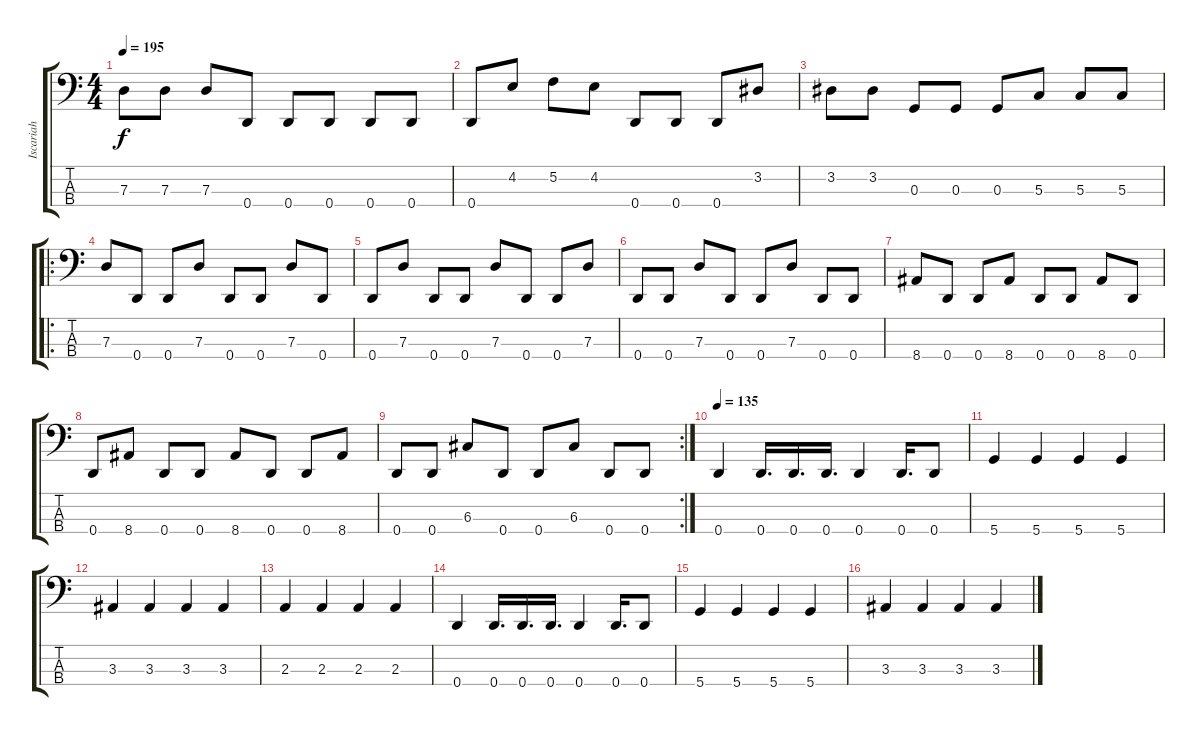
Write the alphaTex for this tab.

\track ("Iscariah" "Iscariah") {instrument electricbassfinger}
\staff {score tabs}
\tuning (F2 C2 G1 D1) {hide}
\ts (4 4)
\tempo 195
\clef f4
\ks c
7.3.8{dy f} 7.3.8 7.3.8 0.4.8 0.4.8 0.4.8 0.4.8 0.4.8 |
0.4.8 4.2.8 5.2.8 4.2.8 0.4.8 0.4.8 0.4.8 3.2.8 |
3.2.8 3.2.8 0.3.8 0.3.8 0.3.8 5.3.8 5.3.8 5.3.8 |
\ro
7.3.8 0.4.8 0.4.8 7.3.8 0.4.8 0.4.8 7.3.8 0.4.8 |
0.4.8 7.3.8 0.4.8 0.4.8 7.3.8 0.4.8 0.4.8 7.3.8 |
0.4.8 0.4.8 7.3.8 0.4.8 0.4.8 7.3.8 0.4.8 0.4.8 |
8.4.8 0.4.8 0.4.8 8.4.8 0.4.8 0.4.8 8.4.8 0.4.8 |
0.4.8 8.4.8 0.4.8 0.4.8 8.4.8 0.4.8 0.4.8 8.4.8 |
\rc 2
0.4.8 0.4.8 6.3.8 0.4.8 0.4.8 6.3.8 0.4.8 0.4.8 |
\tempo 135
0.4.4 0.4.16{d} 0.4.16{d} 0.4.16{d} 0.4.4 0.4.16{d} 0.4.8 |
5.4.4 5.4.4 5.4.4 5.4.4 |
3.3.4 3.3.4 3.3.4 3.3.4 |
2.3.4 2.3.4 2.3.4 2.3.4 |
0.4.4 0.4.16{d} 0.4.16{d} 0.4.16{d} 0.4.4 0.4.16{d} 0.4.8 |
5.4.4 5.4.4 5.4.4 5.4.4 |
3.3.4 3.3.4 3.3.4 3.3.4
